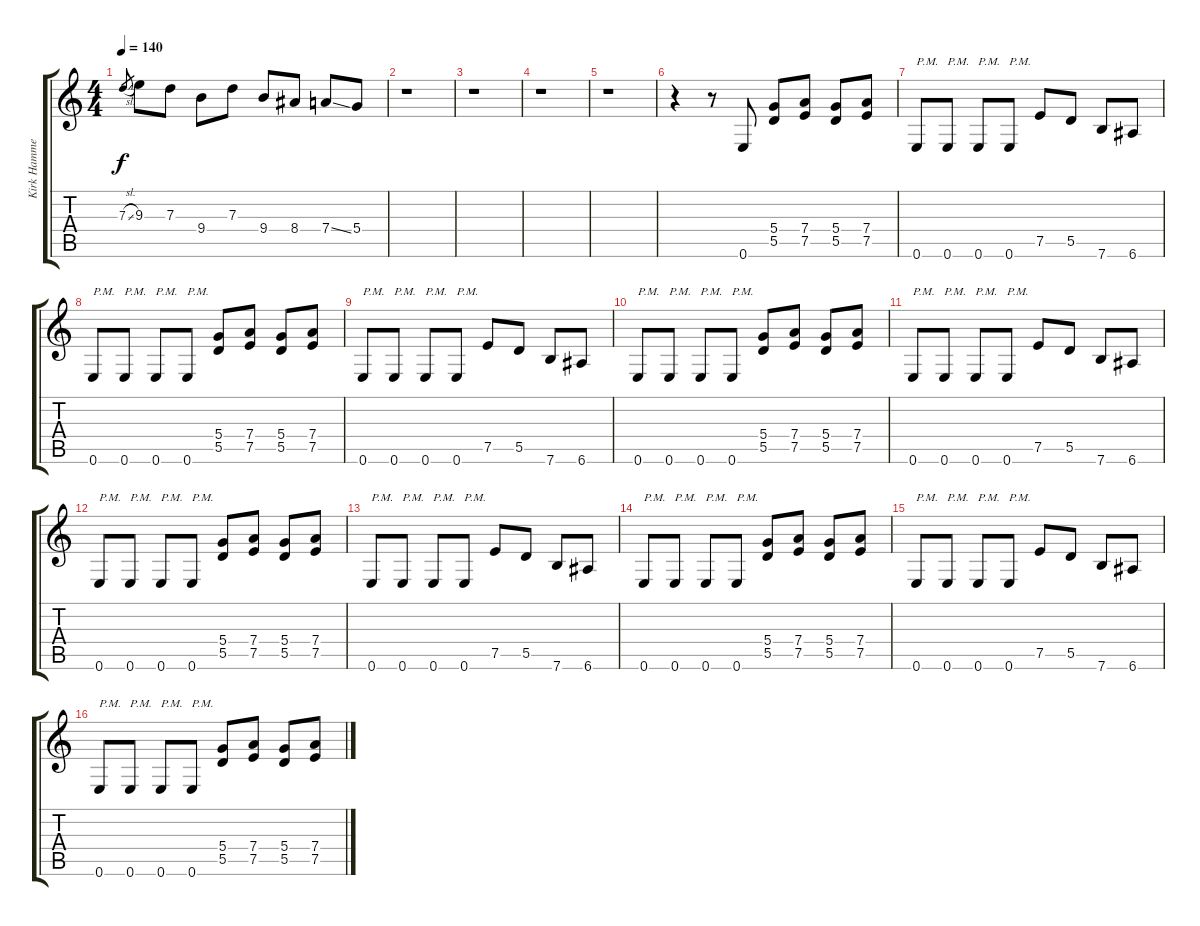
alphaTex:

\track ("Kirk Hammett" "Kirk Hamme") {instrument overdrivenguitar}
\staff {score tabs}
\tuning (E4 B3 G3 D3 A2 E2) {hide}
\ts (4 4)
\tempo 140
\clef g2
\ks c
7.3{sl}.8{gr dy f} 9.3.8 7.3.8 9.4.8 7.3.8 9.4.8 8.4.8 7.4{ss}.8 5.4.8 |
r.1 |
r.1 |
r.1 |
r.1 |
r.4 r.8 0.6.8 (5.4 5.5).8 (7.4 7.5).8 (5.4 5.5).8 (7.4 7.5).8 |
0.6.8{txt "P.M."} 0.6.8{txt "P.M."} 0.6.8{txt "P.M."} 0.6.8{txt "P.M."} 7.5.8 5.5.8 7.6.8 6.6.8 |
0.6.8{txt "P.M."} 0.6.8{txt "P.M."} 0.6.8{txt "P.M."} 0.6.8{txt "P.M."} (5.4 5.5).8 (7.4 7.5).8 (5.4 5.5).8 (7.4 7.5).8 |
0.6.8{txt "P.M."} 0.6.8{txt "P.M."} 0.6.8{txt "P.M."} 0.6.8{txt "P.M."} 7.5.8 5.5.8 7.6.8 6.6.8 |
0.6.8{txt "P.M."} 0.6.8{txt "P.M."} 0.6.8{txt "P.M."} 0.6.8{txt "P.M."} (5.4 5.5).8 (7.4 7.5).8 (5.4 5.5).8 (7.4 7.5).8 |
0.6.8{txt "P.M."} 0.6.8{txt "P.M."} 0.6.8{txt "P.M."} 0.6.8{txt "P.M."} 7.5.8 5.5.8 7.6.8 6.6.8 |
0.6.8{txt "P.M."} 0.6.8{txt "P.M."} 0.6.8{txt "P.M."} 0.6.8{txt "P.M."} (5.4 5.5).8 (7.4 7.5).8 (5.4 5.5).8 (7.4 7.5).8 |
0.6.8{txt "P.M."} 0.6.8{txt "P.M."} 0.6.8{txt "P.M."} 0.6.8{txt "P.M."} 7.5.8 5.5.8 7.6.8 6.6.8 |
0.6.8{txt "P.M."} 0.6.8{txt "P.M."} 0.6.8{txt "P.M."} 0.6.8{txt "P.M."} (5.4 5.5).8 (7.4 7.5).8 (5.4 5.5).8 (7.4 7.5).8 |
0.6.8{txt "P.M."} 0.6.8{txt "P.M."} 0.6.8{txt "P.M."} 0.6.8{txt "P.M."} 7.5.8 5.5.8 7.6.8 6.6.8 |
0.6.8{txt "P.M."} 0.6.8{txt "P.M."} 0.6.8{txt "P.M."} 0.6.8{txt "P.M."} (5.4 5.5).8 (7.4 7.5).8 (5.4 5.5).8 (7.4 7.5).8
